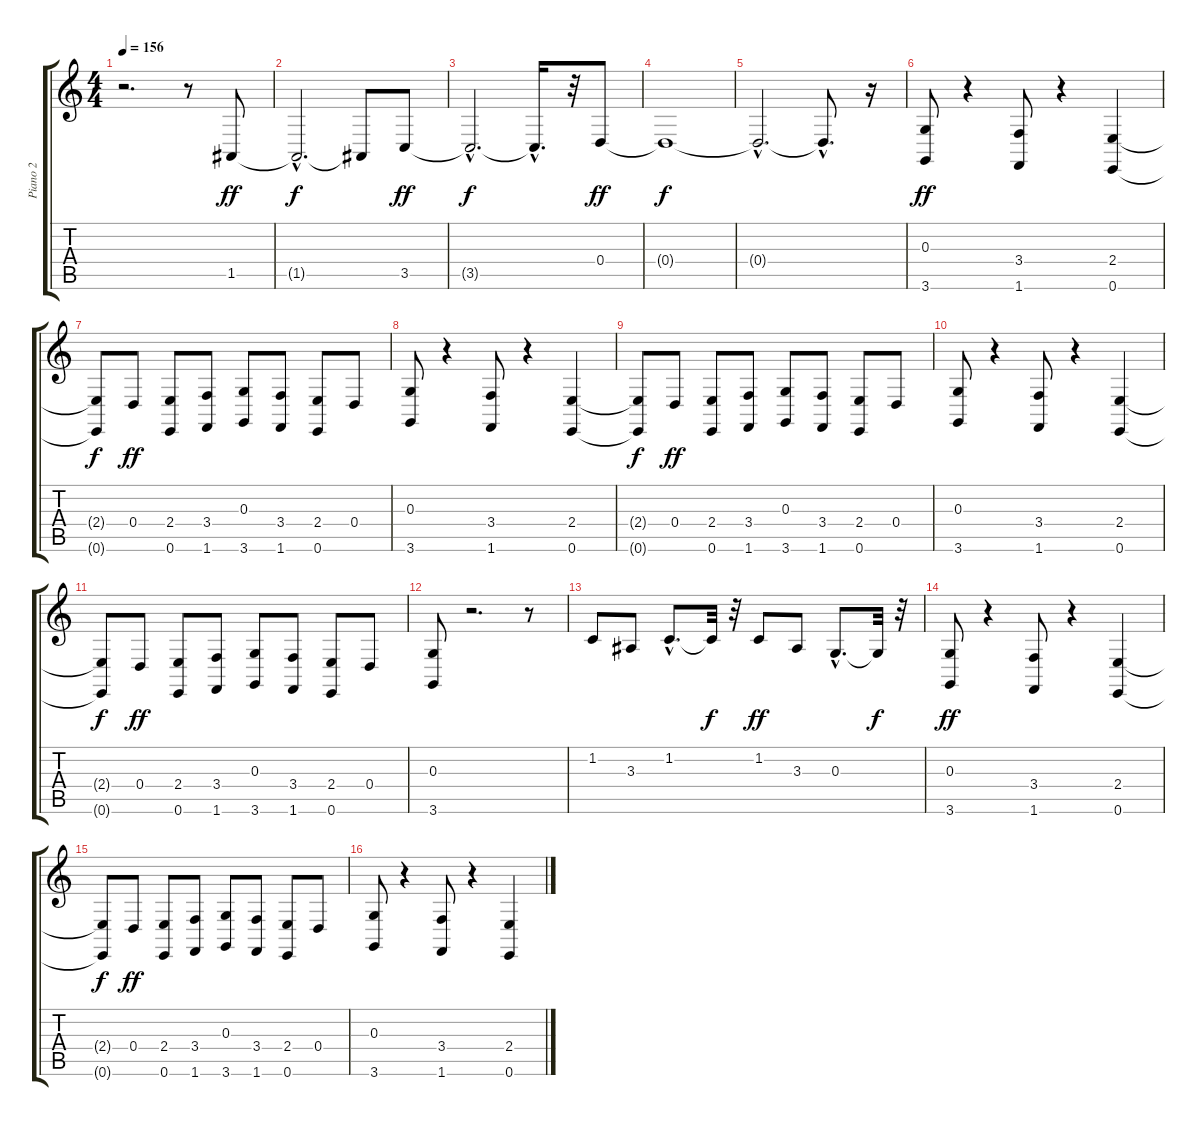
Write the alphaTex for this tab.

\track ("Piano 2" "Piano 2") {instrument acousticgrandpiano}
\staff {score tabs}
\tuning (E4 B3 G3 D3 A2 E2) {hide}
\ts (4 4)
\tempo 156
\clef g2
\ks c
r.2{d dy ff instrument acousticgrandpiano} r.8 1.5.8 |
1.5{hac t}.2{d dy f} 1.5{t}.8 3.5.8{dy ff} |
3.5{hac t}.2{d dy f} 3.5{hac t}.16{d} r.32 0.4.8{dy ff} |
0.4{t}.1{dy f} |
0.4{hac t}.2{d} 0.4{hac t}.8{d} r.16 |
(0.3 3.6).8{dy ff} r.4 (3.4 1.6).8 r.4 (2.4 0.6).4 |
(2.4{t} 0.6{t}).8{dy f} 0.4.8{dy ff} (2.4 0.6).8 (3.4 1.6).8 (0.3 3.6).8 (3.4 1.6).8 (2.4 0.6).8 0.4.8 |
(0.3 3.6).8 r.4 (3.4 1.6).8 r.4 (2.4 0.6).4 |
(2.4{t} 0.6{t}).8{dy f} 0.4.8{dy ff} (2.4 0.6).8 (3.4 1.6).8 (0.3 3.6).8 (3.4 1.6).8 (2.4 0.6).8 0.4.8 |
(0.3 3.6).8 r.4 (3.4 1.6).8 r.4 (2.4 0.6).4 |
(2.4{t} 0.6{t}).8{dy f} 0.4.8{dy ff} (2.4 0.6).8 (3.4 1.6).8 (0.3 3.6).8 (3.4 1.6).8 (2.4 0.6).8 0.4.8 |
(0.3 3.6).8 r.2{d} r.8 |
1.2.8 3.3.8 1.2{hac}.8{d} 1.2{t}.32{dy f} r.32 1.2.8{dy ff} 3.3.8 0.3{hac}.8{d} 0.3{t}.32{dy f} r.32 |
(0.3 3.6).8{dy ff} r.4 (3.4 1.6).8 r.4 (2.4 0.6).4 |
(2.4{t} 0.6{t}).8{dy f} 0.4.8{dy ff} (2.4 0.6).8 (3.4 1.6).8 (0.3 3.6).8 (3.4 1.6).8 (2.4 0.6).8 0.4.8 |
(0.3 3.6).8 r.4 (3.4 1.6).8 r.4 (2.4 0.6).4
